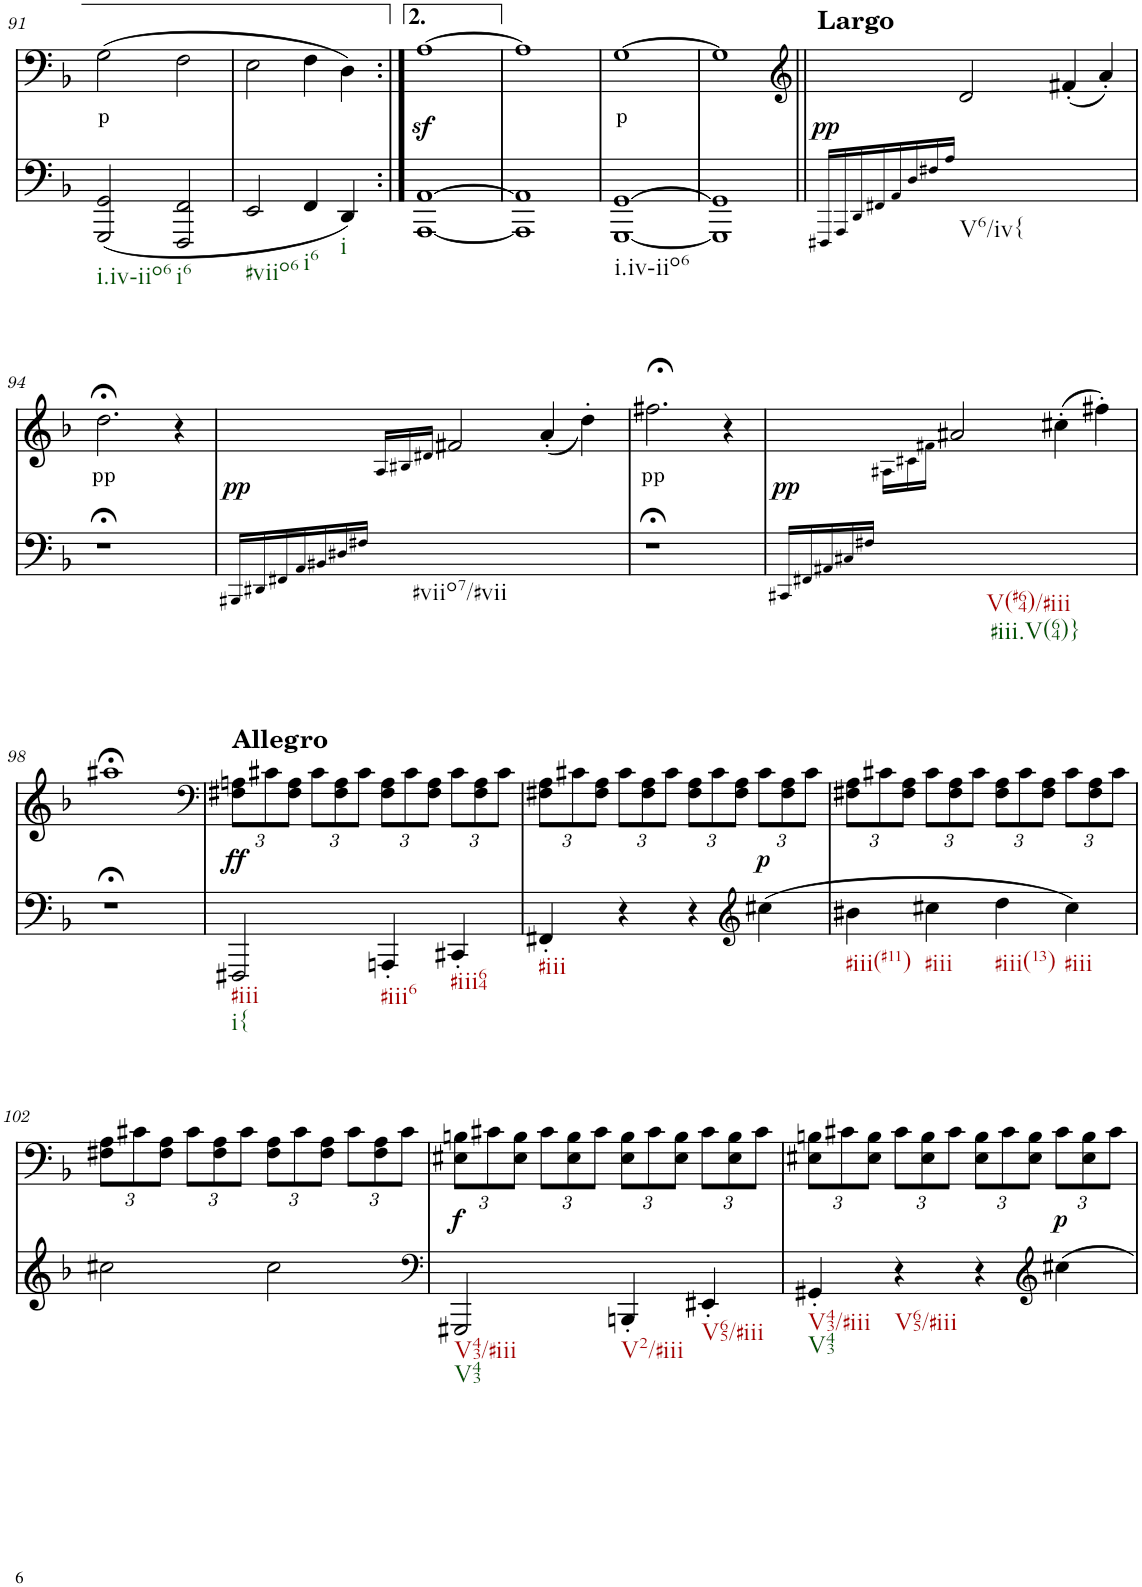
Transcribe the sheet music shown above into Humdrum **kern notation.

**kern	**kern	**text	**dynam
*part2	*part1	*part1	*part1
*staff2	*staff1	*staff1	*staff1
*I"piano	*I"piano	*	*
*I'Pno	*I'Pno	*	*
!!LO:PB:g=z
*clefF4	*clefF4	*	*
*k[b-]	*k[b-]	*	*
*d:	*d:	*	*
*M4/4	*M4/4	*	*
=91	=91	=91	=91
!LO:TX:b:t=i.iv-iio6	!	!	!
!	!	!LO:LY:b	!
(2GGG/ 2GG/	(2G\	p	.
!LO:TX:b:t=i6	!	!	!
2FFF/ 2FF/	2F\	.	.
=92	=92	=92	=92
!LO:TX:b:t=#viio6	!	!	!
2EE/	2E\	.	.
!LO:TX:b:t=i6	!	!	!
4FF/	4F\	.	.
!LO:TX:b:t=i	!	!	!
4DD/)	4D\)	.	.
=92X1:|!	=92X1:|!	=92X1:|!	=92X1:|!
!	!	!LO:LY:b	!
[1AAA [1AA	[1Az<	>	.
=92X2	=92X2	=92X2	=92X2
1AAA] 1AA]	1A]	.	.
=92X3	=92X3	=92X3	=92X3
!LO:TX:b:t=i.iv-iio6	!	!	!
!	!	!LO:LY:b	!
[1GGG [1GG	[1G	p	.
=92X4	=92X4	=92X4	=92X4
1GGG] 1GG]	1G]	.	.
=93||	=93||	=93||	=93||
*	*clefG2	*	*
!	!LO:TX:a:B:t=Largo	!	!
!	!	!	!LO:DY:b
16FFF#X!/LL	4ryy	.	pp
16AAA!/	.	.	.
16DD!/	.	.	.
16FF#X!/	.	.	.
16AA!/	16ryy	.	.
16D!/	16ryy	.	.
16F#X!/	16ryy	.	.
16A!/JJ	16ryy	.	.
!LO:TX:b:t=V6/iv{	!	!	!
16ryy	2d/	.	.
16ryy	.	.	.
16ryy	.	.	.
16ryy	.	.	.
4ryy	.	.	.
2ryy	(4f#X'/	.	.
.	4a'/)	.	.
!!LO:LB:g=z
=94	=94	=94	=94
!	!	!LO:LY:b	!
1r;<	2.dd;<\	pp	.
.	4r	.	.
=95	=95	=95	=95
!	!	!	!LO:DY:b
16BBB#X!/LL	4ryy	.	pp
16DD#X!/	.	.	.
16FF#X!/	.	.	.
16AA!/	.	.	.
16BB#X!/	16ryy	.	.
16D#X!/	16ryy	.	.
16F#X!/JJ	16ryy	.	.
16ryy	16A!/LL	.	.
16ryy	16B#X!/	.	.
16ryy	16d#X!/JJ	.	.
!LO:TX:b:t=#viio7/#vii	!	!	!
16ryy	[4.f#X/	.	.
16ryy	.	.	.
4ryy	.	.	.
2ryy	8ryy	.	.
.	(<4a'/	.	.
.	4dd'\)	.	.
8ryy	.	.	.
=96	=96	=96	=96
!	!	!LO:LY:b	!
1r;<	2.ff#X;<\	pp	.
.	8f#/]	.	.
.	4r	.	.
8ryy	.	.	.
=97	=97	=97	=97
!	!	!	!LO:DY:b
16CC#X!/LL	4ryy	.	pp
16FF#X!/	.	.	.
16AA#X!/	.	.	.
16C#X!/	.	.	.
16F#X!/JJ	16ryy	.	.
16ryy	16A#X!\LL	.	.
16ryy	16c#X!\	.	.
16ryy	16f#X!\JJ	.	.
16ryy	2a#X/	.	.
16ryy	.	.	.
!LO:TX:b:t=V(#64)/#iii	!	!	!
!LO:TX:b:t=#iii.V(64)}	!	!	!
8ryy	.	.	.
4ryy	.	.	.
2ryy	(4cc#X'\	.	.
.	4ff#X'\)	.	.
!!LO:LB:g=z
=98	=98	=98	=98
1r;<	1aa#X;<	.	.
=99	=99	=99	=99
*	*clefF4	*	*
*	*Xbrackettup	*	*
!	!LO:TX:a:B:t=Allegro	!	!
!LO:TX:b:t=#iii	!	!	!
!LO:TX:b:t=i{	!	!	!
!	!	!LO:LY:b	!LO:DY:b
2FFF#X/	12F#X\ 12An\L	ff	ff
.	12c#X\	.	.
.	12F#\ 12A\J	.	.
.	12c#\L	.	.
.	12F#\ 12A\	.	.
.	12c#\J	.	.
!LO:TX:b:t=#iii6	!	!	!
4AAAn'/	12F#\ 12A\L	.	.
.	12c#\	.	.
.	12F#\ 12A\J	.	.
!LO:TX:b:t=#iii64	!	!	!
4CC#X'/	12c#\L	.	.
.	12F#\ 12A\	.	.
.	12c#\J	.	.
=100	=100	=100	=100
!LO:TX:b:t=#iii	!	!	!
4FF#X'/	12F#X\ 12A\L	.	.
.	12c#X\	.	.
.	12F#\ 12A\J	.	.
4r	12c#\L	.	.
.	12F#\ 12A\	.	.
.	12c#\J	.	.
4r	12F#\ 12A\L	.	.
.	12c#\	.	.
.	12F#\ 12A\J	.	.
*clefG2	*	*	*
!	!	!LO:LY:b	!LO:DY:b
(4cc#X\	12c#\L	p	p
.	12F#\ 12A\	.	.
.	12c#\J	.	.
=101	=101	=101	=101
!LO:TX:b:t=#iii(#11)	!	!	!
4b#X\	12F#X\ 12A\L	.	.
.	12c#X\	.	.
.	12F#\ 12A\J	.	.
!LO:TX:b:t=#iii	!	!	!
4cc#X\	12c#\L	.	.
.	12F#\ 12A\	.	.
.	12c#\J	.	.
!LO:TX:b:t=#iii(13)	!	!	!
4dd\	12F#\ 12A\L	.	.
.	12c#\	.	.
.	12F#\ 12A\J	.	.
!LO:TX:b:t=#iii	!	!	!
4cc#\)	12c#\L	.	.
.	12F#\ 12A\	.	.
.	12c#\J	.	.
!!LO:LB:g=z
=102	=102	=102	=102
2cc#X\	12F#X\ 12A\L	.	.
.	12c#X\	.	.
.	12F#\ 12A\J	.	.
.	12c#\L	.	.
.	12F#\ 12A\	.	.
.	12c#\J	.	.
2cc#\	12F#\ 12A\L	.	.
.	12c#\	.	.
.	12F#\ 12A\J	.	.
.	12c#\L	.	.
.	12F#\ 12A\	.	.
.	12c#\J	.	.
=103	=103	=103	=103
*clefF4	*	*	*
!LO:TX:b:t=V43/#iii	!	!	!
!LO:TX:b:t=V43	!	!	!
!	!	!LO:LY:b	!LO:DY:b
2GGG#X/	12E#X\ 12Bn\L	f	f
.	12c#X\	.	.
.	12E#\ 12B\J	.	.
.	12c#\L	.	.
.	12E#\ 12B\	.	.
.	12c#\J	.	.
!LO:TX:b:t=V2/#iii	!	!	!
4BBBn'/	12E#\ 12B\L	.	.
.	12c#\	.	.
.	12E#\ 12B\J	.	.
!LO:TX:b:t=V65/#iii	!	!	!
4EE#X'/	12c#\L	.	.
.	12E#\ 12B\	.	.
.	12c#\J	.	.
=104	=104	=104	=104
!LO:TX:b:t=V43/#iii	!	!	!
!LO:TX:b:t=V43	!	!	!
4GG#X'/	12E#X\ 12Bn\L	.	.
.	12c#X\	.	.
.	12E#\ 12B\J	.	.
!LO:TX:b:t=V65/#iii	!	!	!
4r	12c#\L	.	.
.	12E#\ 12B\	.	.
.	12c#\J	.	.
4r	12E#\ 12B\L	.	.
.	12c#\	.	.
.	12E#\ 12B\J	.	.
*clefG2	*	*	*
!	!	!LO:LY:b	!LO:DY:b
4cc#X\	12c#\L	p	p
.	12E#\ 12B\	.	.
.	12c#\J	.	.
=	=	=	=
*-	*-	*-	*-
